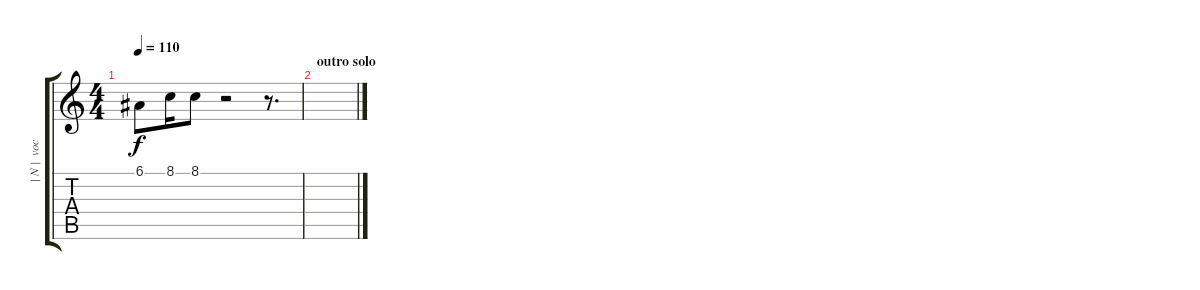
\track ("| N |  vocal - deepak bajracharya" "| N |  voc") {instrument choiraahs}
\staff {score tabs}
\tuning (E4 B3 G3 D3 A2 E2) {hide}
\ts (4 4)
\tempo 110
\clef g2
\ks c
6.1.8{dy f} 8.1.16 8.1.8 r.2 r.8{d} |
\section ("" "outro solo")
